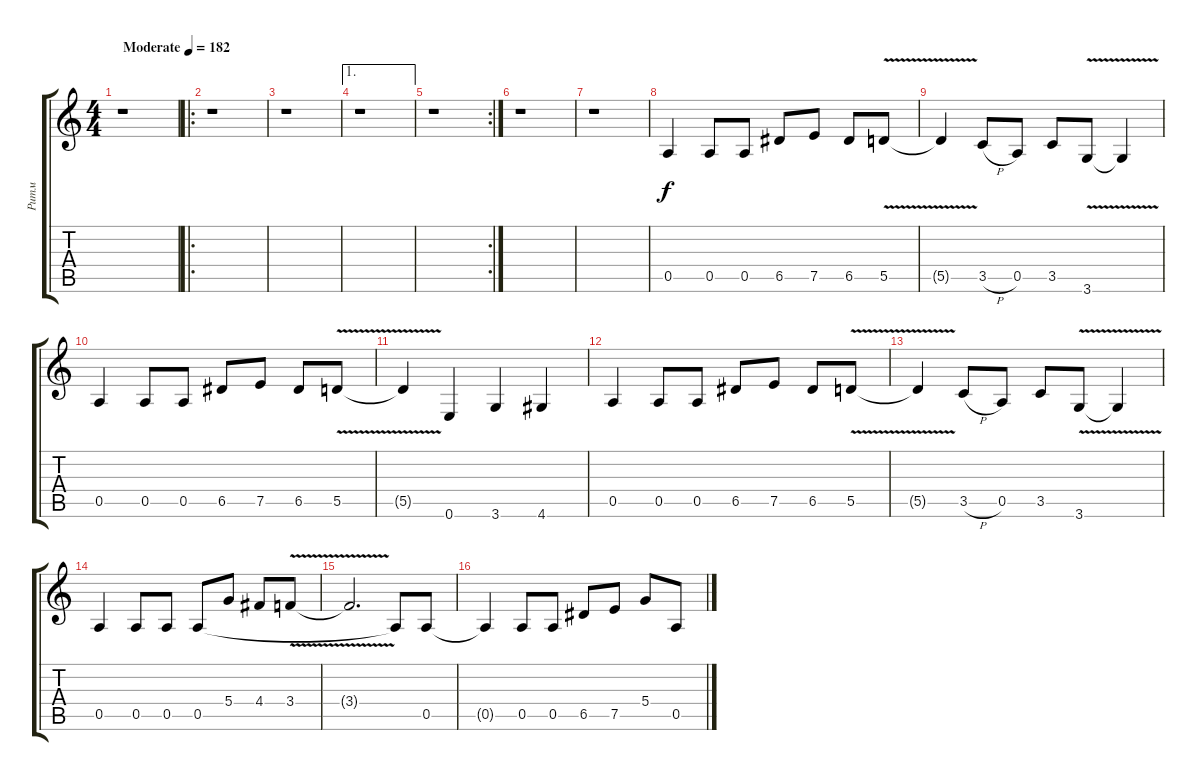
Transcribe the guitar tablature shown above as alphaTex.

\track ("Ритм" "Ритм") {instrument distortionguitar}
\staff {score tabs}
\tuning (E4 B3 G3 D3 A2 E2) {hide}
\ts (4 4)
\tempo (182 "Moderate")
\clef g2
\ks c
r.1{dy f instrument distortionguitar} |
\ro
r.1 |
r.1 |
\ae 1
r.1 |
\rc 2
r.1 |
r.1 |
r.1 |
0.5.4 0.5.8 0.5.8 6.5.8 7.5.8 6.5.8 5.5{v}.8 |
5.5{t}.4 3.5{h}.8 0.5.8 3.5.8 3.6{v}.8 3.6{t}.4 |
0.5.4 0.5.8 0.5.8 6.5.8 7.5.8 6.5.8 5.5{v}.8 |
5.5{t}.4 0.6.4 3.6.4 4.6.4 |
0.5.4 0.5.8 0.5.8 6.5.8 7.5.8 6.5.8 5.5{v}.8 |
5.5{t}.4 3.5{h}.8 0.5.8 3.5.8 3.6{v}.8 3.6{t}.4 |
0.5.4 0.5.8 0.5.8 0.5.8 5.4.8 4.4.8 3.4{v}.8 |
3.4{t}.2{d} 0.5{t}.8 0.5.8 |
0.5{t}.4 0.5.8 0.5.8 6.5.8 7.5.8 5.4.8 0.5.8
